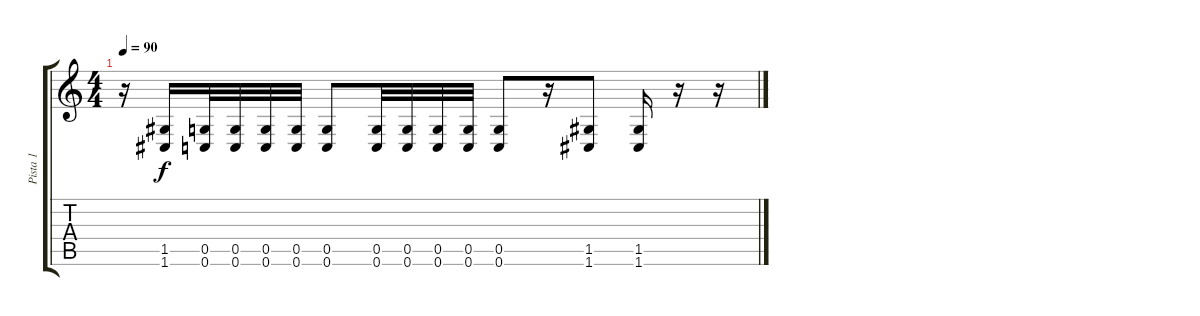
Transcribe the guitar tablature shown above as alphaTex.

\track ("Pista 1" "Pista 1") {instrument overdrivenguitar}
\staff {score tabs}
\tuning (D4 A3 F3 C3 G2 C2) {hide}
\ts (4 4)
\tempo 90
\clef g2
\ks c
r.16{dy f} (1.5 1.6).16 (0.5 0.6).32 (0.5 0.6).32 (0.5 0.6).32 (0.5 0.6).32 (0.5 0.6).8 (0.5 0.6).32 (0.5 0.6).32 (0.5 0.6).32 (0.5 0.6).32 (0.5 0.6).8 r.16 (1.5 1.6).8 (1.5 1.6).16 r.16 r.16
